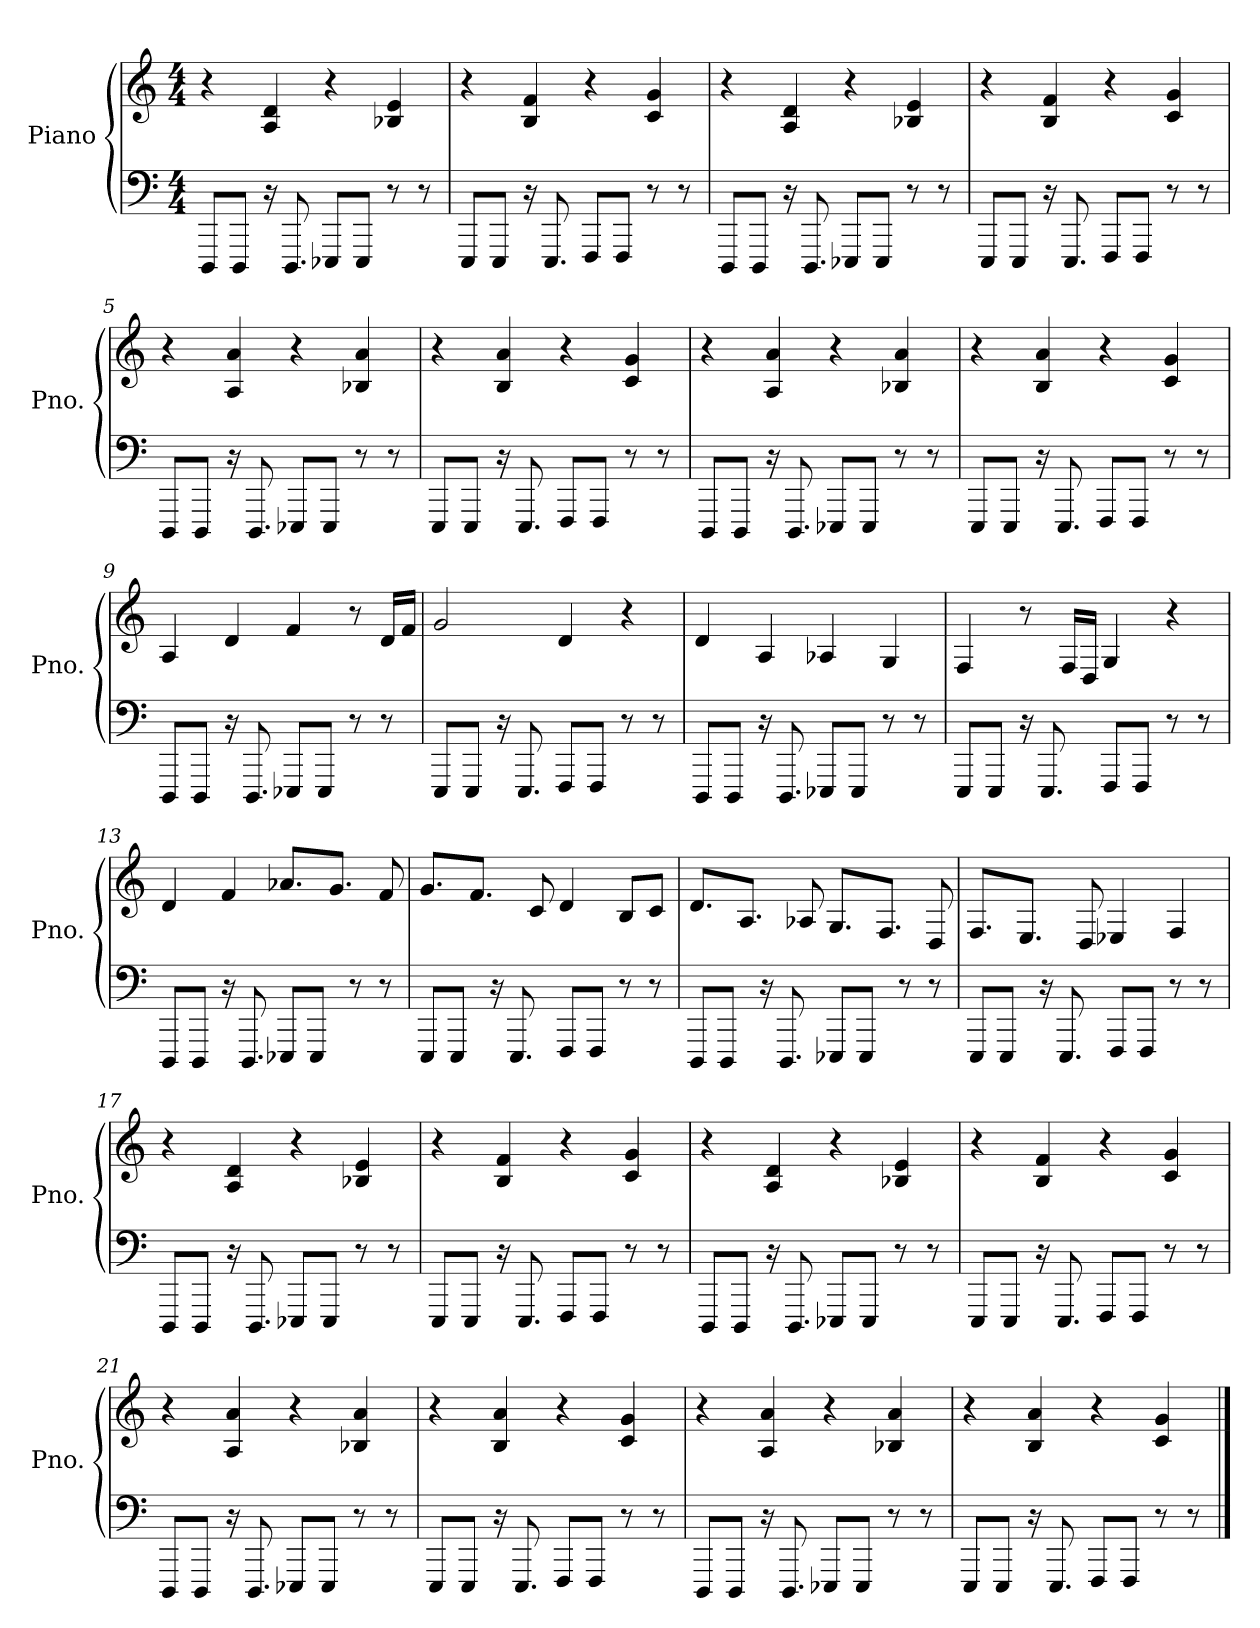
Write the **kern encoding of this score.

**kern	**kern
*part1	*part1
*staff2	*staff1
*I"Piano	*
*I'Pno.	*
*stria5	*stria5
*clefF4	*clefG2
*k[]	*k[]
*M4/4	*M4/4
*MM120	*MM120
=1	=1
8DDDL	4r
8DDDJ	.
16r	4d 4A
8.DDD	.
8EEE-XL	4r
8EEE-J	.
8r	4e 4B-X
8r	.
=2	=2
8EEEL	4r
8EEEJ	.
16r	4f 4B
8.EEE	.
8FFFL	4r
8FFFJ	.
8r	4g 4c
8r	.
=3	=3
8DDDL	4r
8DDDJ	.
16r	4d 4A
8.DDD	.
8EEE-XL	4r
8EEE-J	.
8r	4e 4B-X
8r	.
=4	=4
8EEEL	4r
8EEEJ	.
16r	4f 4B
8.EEE	.
8FFFL	4r
8FFFJ	.
8r	4c 4g
8r	.
=5	=5
8DDDL	4r
8DDDJ	.
16r	4a 4A
8.DDD	.
8EEE-XL	4r
8EEE-J	.
8r	4a 4B-X
8r	.
=6	=6
8EEEL	4r
8EEEJ	.
16r	4B 4a
8.EEE	.
8FFFL	4r
8FFFJ	.
8r	4g 4c
8r	.
=7	=7
8DDDL	4r
8DDDJ	.
16r	4a 4A
8.DDD	.
8EEE-XL	4r
8EEE-J	.
8r	4a 4B-X
8r	.
=8	=8
8EEEL	4r
8EEEJ	.
16r	4B 4a
8.EEE	.
8FFFL	4r
8FFFJ	.
8r	4c 4g
8r	.
=9	=9
8DDDL	4A
8DDDJ	.
16r	4d
8.DDD	.
8EEE-XL	4f
8EEE-J	.
8r	8r
8r	16dLL
.	16fJJ
=10	=10
8EEEL	2g
8EEEJ	.
16r	.
8.EEE	.
8FFFL	4d
8FFFJ	.
8r	4r
8r	.
=11	=11
8DDDL	4d
8DDDJ	.
16r	4A
8.DDD	.
8EEE-XL	4A-X
8EEE-J	.
8r	4G
8r	.
=12	=12
8EEEL	4F
8EEEJ	.
16r	8r
8.EEE	.
.	16FLL
.	16DJJ
8FFFL	4G
8FFFJ	.
8r	4r
8r	.
=13	=13
8DDDL	4d
8DDDJ	.
16r	4f
8.DDD	.
8EEE-XL	8.a-XL
8EEE-J	.
.	8.gJ
8r	.
8r	8f
=14	=14
8EEEL	8.gL
8EEEJ	.
.	8.fJ
16r	.
8.EEE	.
.	8c
8FFFL	4d
8FFFJ	.
8r	8BL
8r	8cJ
=15	=15
8DDDL	8.dL
8DDDJ	.
.	8.AJ
16r	.
8.DDD	.
.	8A-X
8EEE-XL	8.GL
8EEE-J	.
.	8.FJ
8r	.
8r	8D
=16	=16
8EEEL	8.FL
8EEEJ	.
.	8.EJ
16r	.
8.EEE	.
.	8D
8FFFL	4E-X
8FFFJ	.
8r	4F
8r	.
=17	=17
8DDDL	4r
8DDDJ	.
16r	4d 4A
8.DDD	.
8EEE-XL	4r
8EEE-J	.
8r	4e 4B-X
8r	.
=18	=18
8EEEL	4r
8EEEJ	.
16r	4f 4B
8.EEE	.
8FFFL	4r
8FFFJ	.
8r	4g 4c
8r	.
=19	=19
8DDDL	4r
8DDDJ	.
16r	4d 4A
8.DDD	.
8EEE-XL	4r
8EEE-J	.
8r	4e 4B-X
8r	.
=20	=20
8EEEL	4r
8EEEJ	.
16r	4f 4B
8.EEE	.
8FFFL	4r
8FFFJ	.
8r	4c 4g
8r	.
=21	=21
8DDDL	4r
8DDDJ	.
16r	4a 4A
8.DDD	.
8EEE-XL	4r
8EEE-J	.
8r	4a 4B-X
8r	.
=22	=22
8EEEL	4r
8EEEJ	.
16r	4B 4a
8.EEE	.
8FFFL	4r
8FFFJ	.
8r	4g 4c
8r	.
=23	=23
8DDDL	4r
8DDDJ	.
16r	4a 4A
8.DDD	.
8EEE-XL	4r
8EEE-J	.
8r	4a 4B-X
8r	.
=24	=24
8EEEL	4r
8EEEJ	.
16r	4B 4a
8.EEE	.
8FFFL	4r
8FFFJ	.
8r	4c 4g
8r	.
==	==
*-	*-
